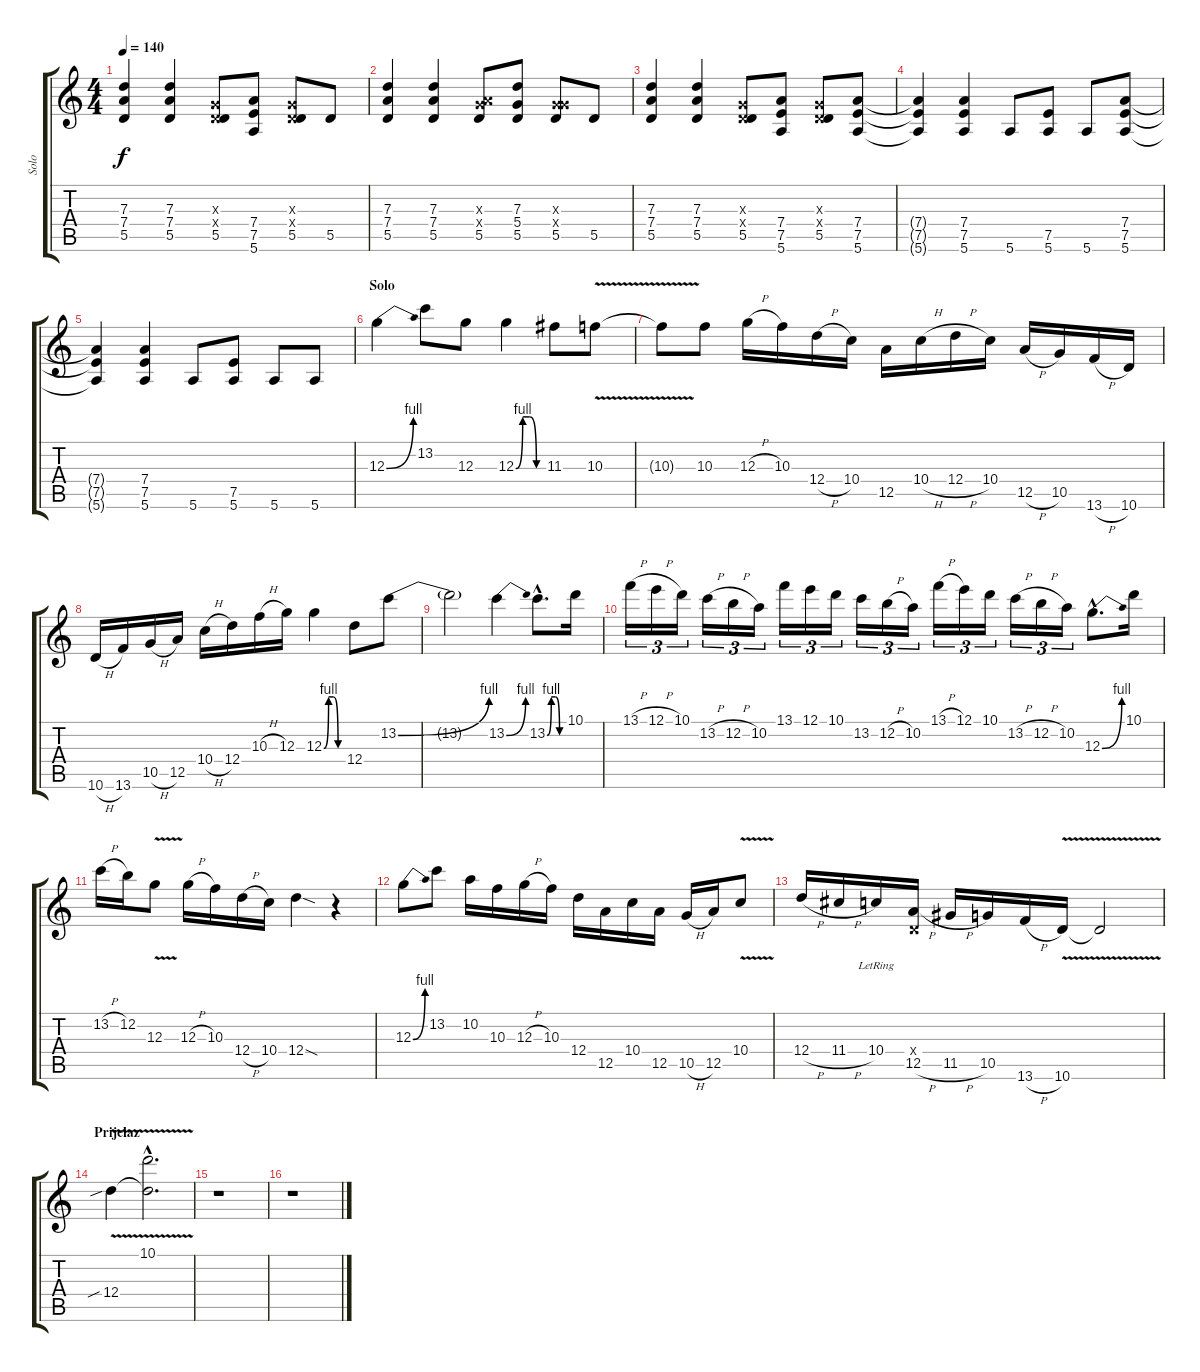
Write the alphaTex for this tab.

\track ("Solo" "Solo") {instrument distortionguitar}
\staff {score tabs}
\tuning (E4 B3 G3 D3 A2 E2) {hide}
\ts (4 4)
\tempo 140
\clef g2
\ks c
(7.3 7.4 5.5).4{dy f} (7.3 7.4 5.5).4 (0.3{x} 0.4{x} 5.5).8 (7.4 7.5 5.6).8 (0.3{x} 0.4{x} 5.5).8 5.5.8 |
(7.3 7.4 5.5).4 (7.3 7.4 5.5).4 (0.3{x} 7.4{x} 5.5).8 (7.3 5.4 5.5).8 (0.3{x} 5.4{x} 5.5).8 5.5.8 |
(7.3 7.4 5.5).4 (7.3 7.4 5.5).4 (0.3{x} 0.4{x} 5.5).8 (7.4 7.5 5.6).8 (0.3{x} 0.4{x} 5.5).8 (7.4 7.5 5.6).8 |
(7.4{t} 7.5{t} 5.6{t}).4 (7.4 7.5 5.6).4 5.6.8 (7.5 5.6).8 5.6.8 (7.4 7.5 5.6).8 |
(7.4{t} 7.5{t} 5.6{t}).4 (7.4 7.5 5.6).4 5.6.8 (7.5 5.6).8 5.6.8 5.6.8 |
\section ("" "Solo")
12.3{be (bend 0 0 60 4)}.4 13.2.8 12.3.8 12.3{be (custom 0 0 15 4 30 4 45 0 60 0)}.4 11.3.8 10.3{v}.8 |
10.3{t}.8 10.3.8 12.3{h}.16 10.3.16 12.4{h}.16 10.4.16 12.5.16 10.4{h}.16 12.4{h}.16 10.4.16 12.5{h}.16 10.5.16 13.6{h}.16 10.6.16 |
10.6{h}.16 13.6.16 10.5{h}.16 12.5.16 10.4{h}.16 12.4.16 10.3{h}.16 12.3.16 12.3{be (custom 0 0 15 4 30 4 45 0 60 0)}.4 12.4.8 13.2{be (bend 0 0 60 4)}.8 |
13.2{t}.2 13.2{be (bend 0 0 60 4)}.4 13.2{be (custom 0 0 15 4 30 4 45 0 60 0) hac}.8{d} 10.1.16 |
13.1{h}.16{tu (3 2)} 12.1{h}.16{tu (3 2)} 10.1.16{tu (3 2)} 13.2{h}.16{tu (3 2)} 12.2{h}.16{tu (3 2)} 10.2.16{tu (3 2)} 13.1.16{tu (3 2)} 12.1.16{tu (3 2)} 10.1.16{tu (3 2)} 13.2.16{tu (3 2)} 12.2{h}.16{tu (3 2)} 10.2.16{tu (3 2)} 13.1{h}.16{tu (3 2)} 12.1.16{tu (3 2)} 10.1.16{tu (3 2)} 13.2{h}.16{tu (3 2)} 12.2{h}.16{tu (3 2)} 10.2.16{tu (3 2)} 12.3{be (bend 0 0 60 4) hac}.8{d} 10.1.16 |
13.2{h}.16 12.2.16 12.3{v}.8 12.3{h}.16 10.3.16 12.4{h}.16 10.4.16 12.4{sod}.4 r.4 |
12.3{be (bend 0 0 60 4)}.8 13.2.8 10.2.16 10.3.16 12.3{h}.16 10.3.16 12.4.16 12.5.16 10.4.16 12.5.16 10.5{h}.16 12.5.16 10.4{v}.8 |
12.4{h}.16 11.4{h}.16 10.4{lr}.16 (0.4{x} 12.5{h}).16 11.5{h}.16 10.5.16 13.6{h}.16 10.6{v}.16 10.6{t}.2 |
\section ("" "Prijelaz")
12.4{v sib}.4 (10.1{v hac} 12.4{hac t}).2{d} |
r.1 |
r.1
